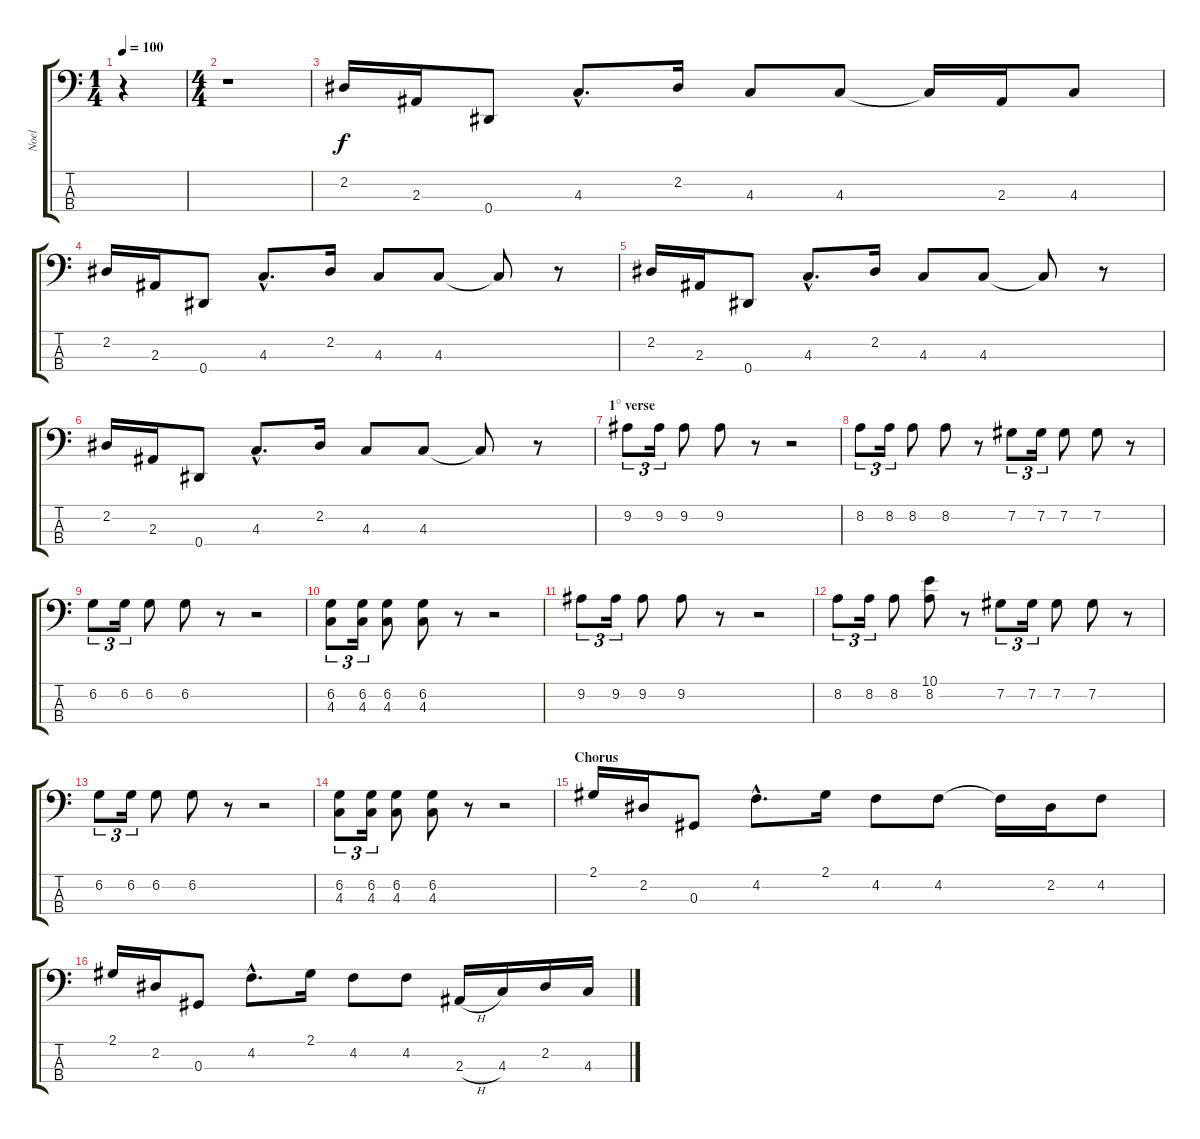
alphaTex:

\track ("Noel" "Noel") {instrument electricbasspick}
\staff {score tabs}
\tuning (Gb2 Db2 Ab1 Eb1) {hide}
\ts (1 4)
\tempo 100
\clef f4
\ks c
r.4{dy f instrument electricbasspick} |
\ts (4 4)
r.1 |
2.2.16 2.3.16 0.4.8 4.3{hac}.8{d} 2.2.16 4.3.8 4.3.8 4.3{t}.16 2.3.16 4.3.8 |
2.2.16 2.3.16 0.4.8 4.3{hac}.8{d} 2.2.16 4.3.8 4.3.8 4.3{t}.8 r.8 |
2.2.16 2.3.16 0.4.8 4.3{hac}.8{d} 2.2.16 4.3.8 4.3.8 4.3{t}.8 r.8 |
2.2.16 2.3.16 0.4.8 4.3{hac}.8{d} 2.2.16 4.3.8 4.3.8 4.3{t}.8 r.8 |
\section ("" "1° verse")
9.2.8{tu (3 2)} 9.2.16{tu (3 2)} 9.2.8 9.2.8 r.8 r.2 |
8.2.8{tu (3 2)} 8.2.16{tu (3 2)} 8.2.8 8.2.8 r.8 7.2.8{tu (3 2)} 7.2.16{tu (3 2)} 7.2.8 7.2.8 r.8 |
6.2.8{tu (3 2)} 6.2.16{tu (3 2)} 6.2.8 6.2.8 r.8 r.2 |
(6.2 4.3).8{tu (3 2)} (6.2 4.3).16{tu (3 2)} (6.2 4.3).8 (6.2 4.3).8 r.8 r.2 |
9.2.8{tu (3 2)} 9.2.16{tu (3 2)} 9.2.8 9.2.8 r.8 r.2 |
8.2.8{tu (3 2)} 8.2.16{tu (3 2)} 8.2.8 (10.1 8.2).8 r.8 7.2.8{tu (3 2)} 7.2.16{tu (3 2)} 7.2.8 7.2.8 r.8 |
6.2.8{tu (3 2)} 6.2.16{tu (3 2)} 6.2.8 6.2.8 r.8 r.2 |
(6.2 4.3).8{tu (3 2)} (6.2 4.3).16{tu (3 2)} (6.2 4.3).8 (6.2 4.3).8 r.8 r.2 |
\section ("" "Chorus")
2.1.16 2.2.16 0.3.8 4.2{hac}.8{d} 2.1.16 4.2.8 4.2.8 4.2{t}.16 2.2.16 4.2.8 |
2.1.16 2.2.16 0.3.8 4.2{hac}.8{d} 2.1.16 4.2.8 4.2.8 2.3{h}.16 4.3.16 2.2.16 4.3.16
